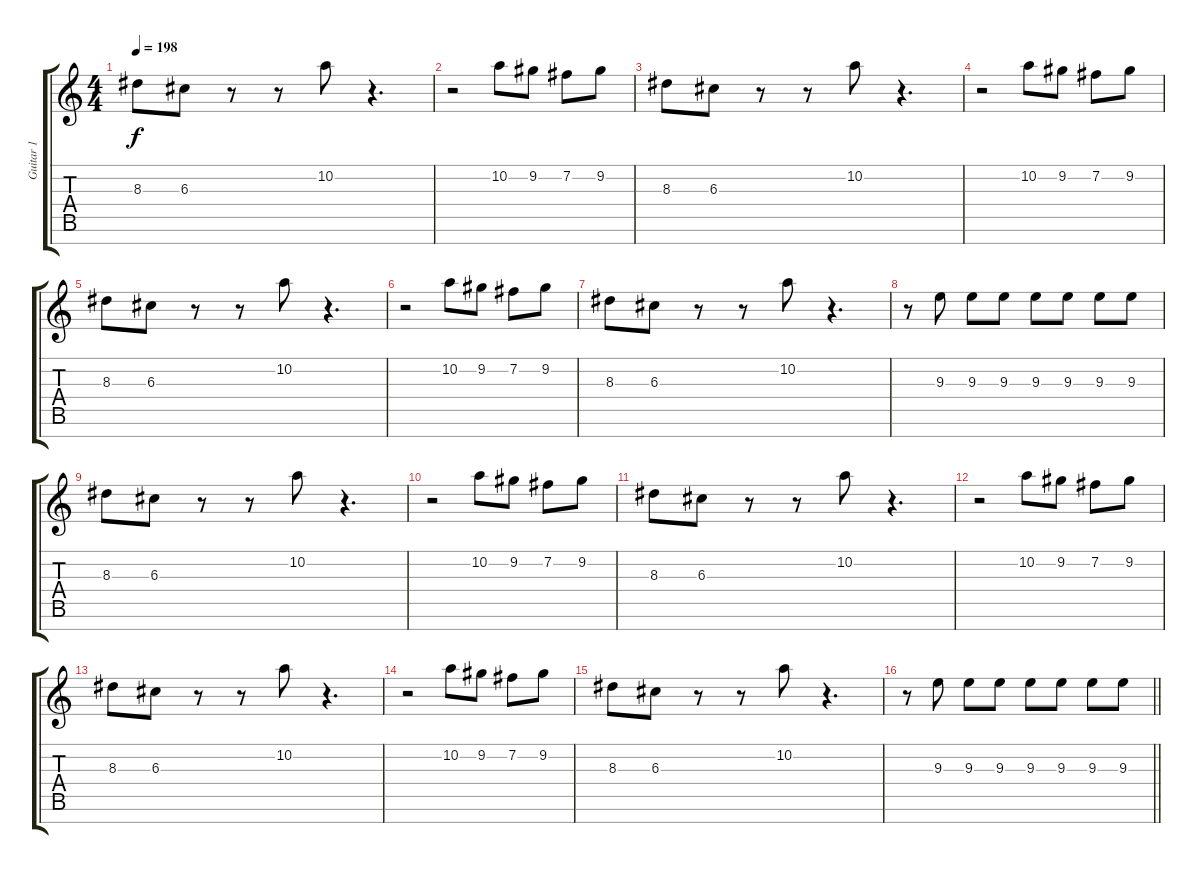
\track ("Guitar 1" "Guitar 1") {instrument electricguitarclean}
\staff {score tabs}
\tuning (E4 B3 G3 D3 A2 E2 B1) {hide}
\ts (4 4)
\tempo 198
\clef g2
\ks c
8.3.8{dy f} 6.3.8 r.8 r.8 10.2.8 r.4{d} |
r.2 10.2.8 9.2.8 7.2.8 9.2.8 |
8.3.8 6.3.8 r.8 r.8 10.2.8 r.4{d} |
r.2 10.2.8 9.2.8 7.2.8 9.2.8 |
8.3.8 6.3.8 r.8 r.8 10.2.8 r.4{d} |
r.2 10.2.8 9.2.8 7.2.8 9.2.8 |
8.3.8 6.3.8 r.8 r.8 10.2.8 r.4{d} |
r.8 9.3.8 9.3.8 9.3.8 9.3.8 9.3.8 9.3.8 9.3.8 |
8.3.8 6.3.8 r.8 r.8 10.2.8 r.4{d} |
r.2 10.2.8 9.2.8 7.2.8 9.2.8 |
8.3.8 6.3.8 r.8 r.8 10.2.8 r.4{d} |
r.2 10.2.8 9.2.8 7.2.8 9.2.8 |
8.3.8 6.3.8 r.8 r.8 10.2.8 r.4{d} |
r.2 10.2.8 9.2.8 7.2.8 9.2.8 |
8.3.8 6.3.8 r.8 r.8 10.2.8 r.4{d} |
\barLineRight lightlight
r.8 9.3.8 9.3.8 9.3.8 9.3.8 9.3.8 9.3.8 9.3.8
